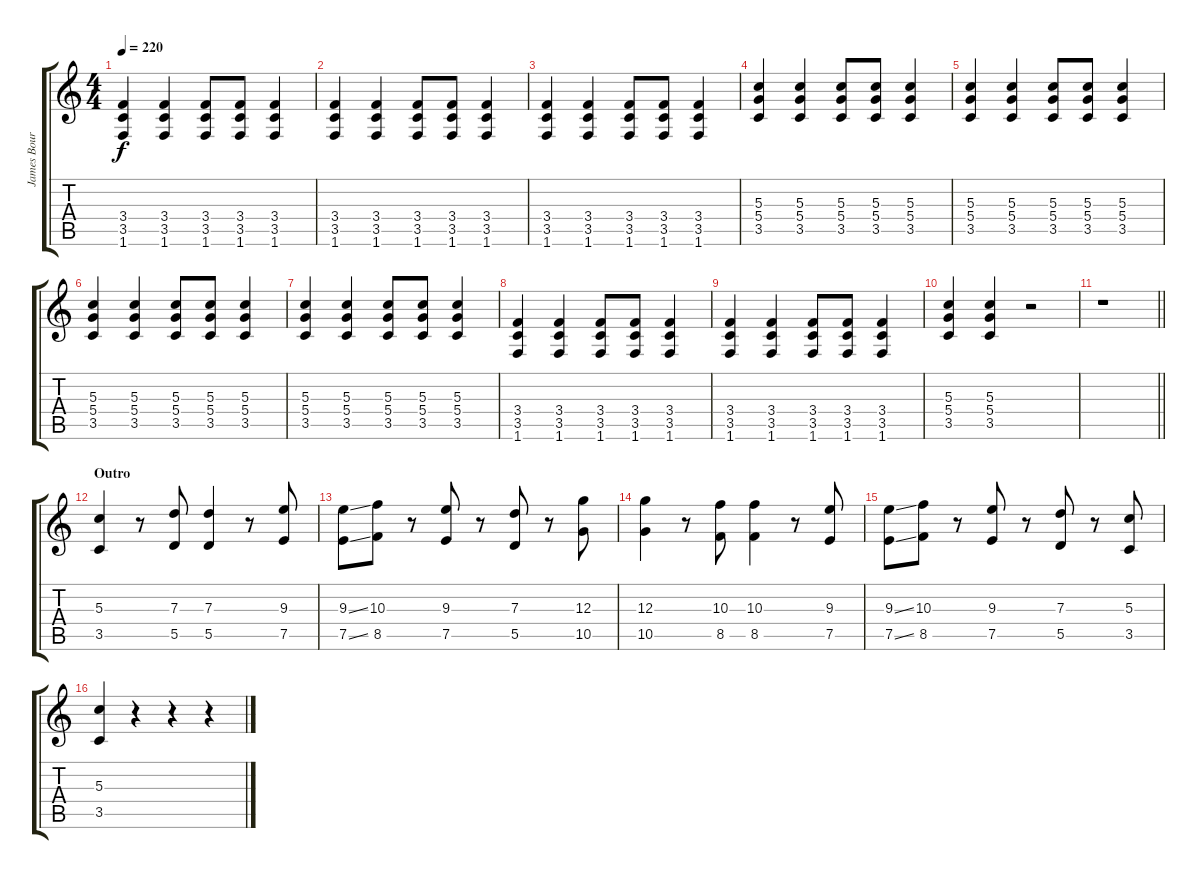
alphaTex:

\track ("James Bourne" "James Bour") {instrument distortionguitar}
\staff {score tabs}
\tuning (E4 B3 G3 D3 A2 E2) {hide}
\ts (4 4)
\tempo 220
\clef g2
\ks c
(3.4 3.5 1.6).4{dy f} (3.4 3.5 1.6).4 (3.4 3.5 1.6).8 (3.4 3.5 1.6).8 (3.4 3.5 1.6).4 |
(3.4 3.5 1.6).4 (3.4 3.5 1.6).4 (3.4 3.5 1.6).8 (3.4 3.5 1.6).8 (3.4 3.5 1.6).4 |
(3.4 3.5 1.6).4 (3.4 3.5 1.6).4 (3.4 3.5 1.6).8 (3.4 3.5 1.6).8 (3.4 3.5 1.6).4 |
(5.3 5.4 3.5).4 (5.3 5.4 3.5).4 (5.3 5.4 3.5).8 (5.3 5.4 3.5).8 (5.3 5.4 3.5).4 |
(5.3 5.4 3.5).4 (5.3 5.4 3.5).4 (5.3 5.4 3.5).8 (5.3 5.4 3.5).8 (5.3 5.4 3.5).4 |
(5.3 5.4 3.5).4 (5.3 5.4 3.5).4 (5.3 5.4 3.5).8 (5.3 5.4 3.5).8 (5.3 5.4 3.5).4 |
(5.3 5.4 3.5).4 (5.3 5.4 3.5).4 (5.3 5.4 3.5).8 (5.3 5.4 3.5).8 (5.3 5.4 3.5).4 |
(3.4 3.5 1.6).4 (3.4 3.5 1.6).4 (3.4 3.5 1.6).8 (3.4 3.5 1.6).8 (3.4 3.5 1.6).4 |
(3.4 3.5 1.6).4 (3.4 3.5 1.6).4 (3.4 3.5 1.6).8 (3.4 3.5 1.6).8 (3.4 3.5 1.6).4 |
(5.3 5.4 3.5).4 (5.3 5.4 3.5).4 r.2 |
\barLineRight lightlight
r.1 |
\section ("" "Outro")
(5.3 3.5).4 r.8 (7.3 5.5).8 (7.3 5.5).4 r.8 (9.3 7.5).8 |
(9.3{ss} 7.5{ss}).8 (10.3 8.5).8 r.8 (9.3 7.5).8 r.8 (7.3 5.5).8 r.8 (12.3 10.5).8 |
(12.3 10.5).4 r.8 (10.3 8.5).8 (10.3 8.5).4 r.8 (9.3 7.5).8 |
(9.3{ss} 7.5{ss}).8 (10.3 8.5).8 r.8 (9.3 7.5).8 r.8 (7.3 5.5).8 r.8 (5.3 3.5).8 |
(5.3 3.5).4 r.4 r.4 r.4
